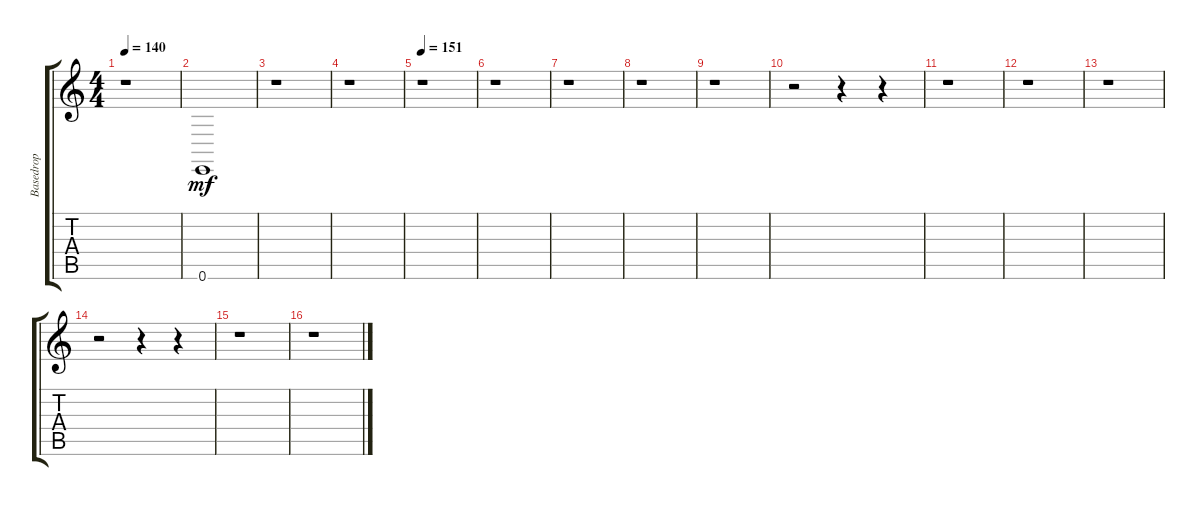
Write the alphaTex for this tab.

\track ("Basedrop" "Basedrop") {instrument ocarina}
\staff {score tabs}
\tuning (E4 B3 G3 D3 A2 E2) {hide}
\ts (4 4)
\tempo 140
\clef g2
\ks c
r.1{dy mf} |
0.6.1 |
r.1 |
r.1 |
\tempo 151
r.1 |
r.1 |
r.1 |
r.1 |
r.1 |
r.2 r.4 r.4 |
r.1 |
r.1 |
r.1 |
r.2 r.4 r.4 |
r.1 |
r.1
